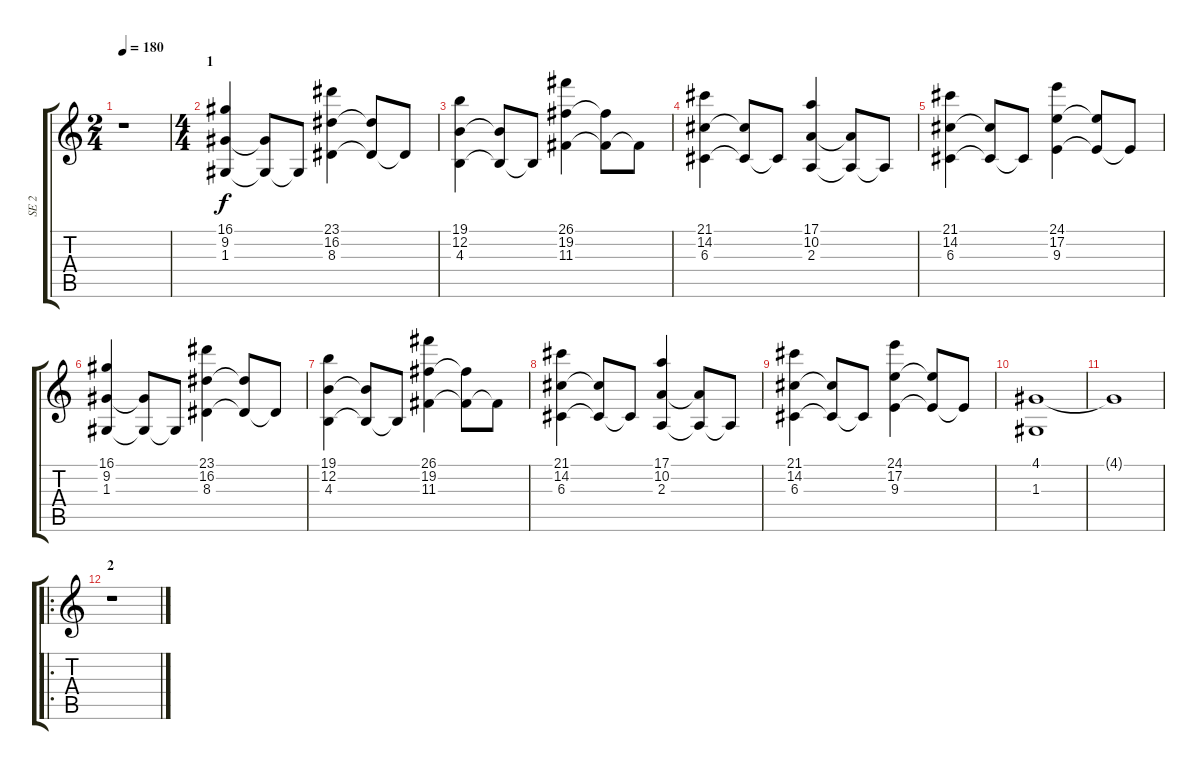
\track ("SE 2" "SE 2") {instrument stringensemble1}
\staff {score tabs}
\tuning (E4 B3 G3 D3 A2 E2) {hide}
\ts (2 4)
\tempo 180
\clef g2
\ks c
r.1{dy f instrument stringensemble1} |
\ts (4 4)
\section ("" "1")
(16.1 9.2 1.3).4 (9.2{t} 1.3{t}).8 1.3{t}.8 (23.1 16.2 8.3).4 (16.2{t} 8.3{t}).8 8.3{t}.8 |
(19.1 12.2 4.3).4 (12.2{t} 4.3{t}).8 4.3{t}.8 (26.1 19.2 11.3).4 (19.2{t} 11.3{t}).8 11.3{t}.8 |
(21.1 14.2 6.3).4 (14.2{t} 6.3{t}).8 6.3{t}.8 (17.1 10.2 2.3).4 (10.2{t} 2.3{t}).8 2.3{t}.8 |
(21.1 14.2 6.3).4 (14.2{t} 6.3{t}).8 6.3{t}.8 (24.1 17.2 9.3).4 (17.2{t} 9.3{t}).8 9.3{t}.8 |
(16.1 9.2 1.3).4 (9.2{t} 1.3{t}).8 1.3{t}.8 (23.1 16.2 8.3).4 (16.2{t} 8.3{t}).8 8.3{t}.8 |
(19.1 12.2 4.3).4 (12.2{t} 4.3{t}).8 4.3{t}.8 (26.1 19.2 11.3).4 (19.2{t} 11.3{t}).8 11.3{t}.8 |
(21.1 14.2 6.3).4 (14.2{t} 6.3{t}).8 6.3{t}.8 (17.1 10.2 2.3).4 (10.2{t} 2.3{t}).8 2.3{t}.8 |
(21.1 14.2 6.3).4 (14.2{t} 6.3{t}).8 6.3{t}.8 (24.1 17.2 9.3).4 (17.2{t} 9.3{t}).8 9.3{t}.8 |
(4.1 1.3).1 |
4.1{t}.1{volume 0} |
\ro
\section ("" "2")
r.1{volume 11}
